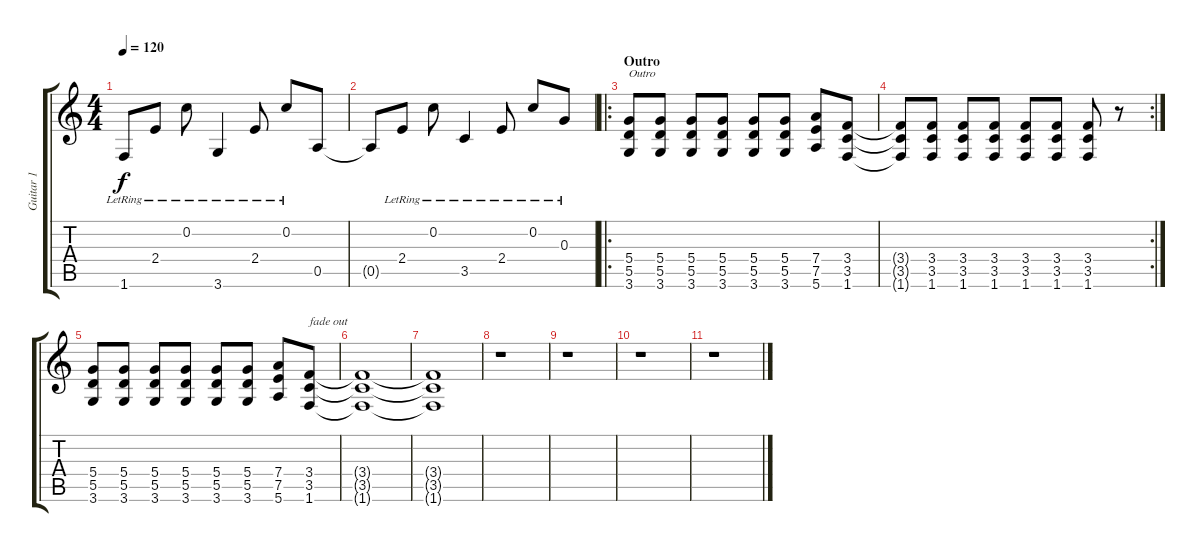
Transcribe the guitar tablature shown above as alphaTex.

\track ("Guitar 1" "Guitar 1") {instrument overdrivenguitar}
\staff {score tabs}
\tuning (E4 C4 G3 D3 A2 E2) {hide}
\ts (4 4)
\tempo 120
\clef g2
\ks c
1.6{lr}.8{dy f} 2.4{lr}.8 0.2{lr}.8 3.6{lr}.4 2.4{lr}.8 0.2{lr}.8 0.5.8 |
0.5{t}.8 2.4{lr}.8 0.2{lr}.8 3.5{lr}.4 2.4{lr}.8 0.2{lr}.8 0.3{lr}.8 |
\ro
\section ("" "Outro")
(5.4 5.5 3.6).8{txt "Outro" instrument overdrivenguitar} (5.4 5.5 3.6).8 (5.4 5.5 3.6).8 (5.4 5.5 3.6).8 (5.4 5.5 3.6).8 (5.4 5.5 3.6).8 (7.4 7.5 5.6).8 (3.4 3.5 1.6).8 |
\rc 2
(3.4{t} 3.5{t} 1.6{t}).8 (3.4 3.5 1.6).8 (3.4 3.5 1.6).8 (3.4 3.5 1.6).8 (3.4 3.5 1.6).8 (3.4 3.5 1.6).8 (3.4 3.5 1.6).8 r.8 |
(5.4 5.5 3.6).8 (5.4 5.5 3.6).8 (5.4 5.5 3.6).8 (5.4 5.5 3.6).8 (5.4 5.5 3.6).8 (5.4 5.5 3.6).8 (7.4 7.5 5.6).8 (3.4 3.5 1.6).8{txt "fade out"} |
(3.4{t} 3.5{t} 1.6{t}).1 |
(3.4{t} 3.5{t} 1.6{t}).1 |
r.1 |
r.1 |
r.1 |
r.1
